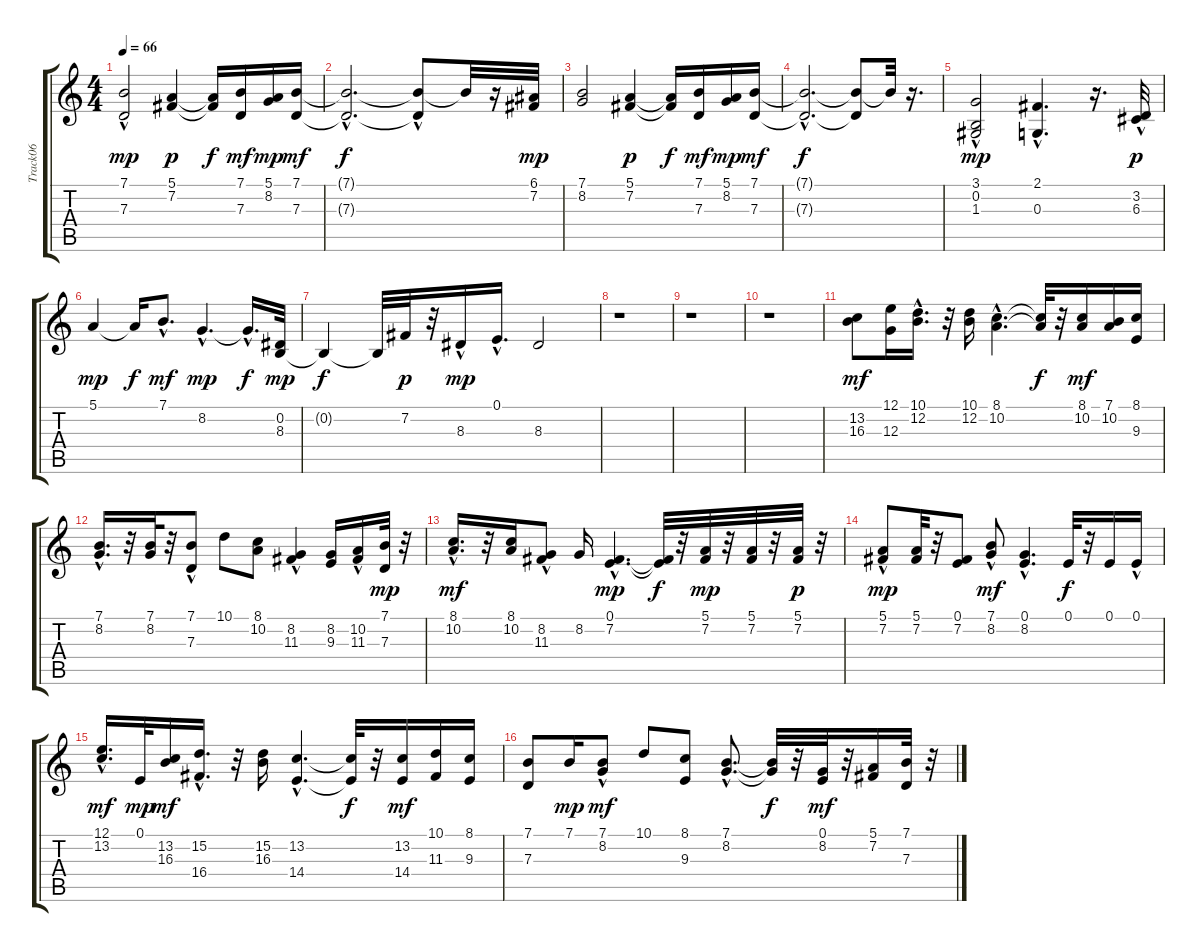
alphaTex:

\track ("Track06" "Track06") {instrument acousticgrandpiano}
\staff {score tabs}
\tuning (E4 B3 G3 D3 A2 E2) {hide}
\ts (4 4)
\tempo 66
\clef g2
\ks c
(7.1 7.3{hac}).2{dy mp} (5.1 7.2).4{dy p} (5.1{t} 7.2{t}).16{dy f} (7.1 7.3).16{dy mf} (5.1 8.2).16{dy mp} (7.1 7.3).16{dy mf} |
(7.1{hac t} 7.3{hac t}).2{d dy f} (7.1{t} 7.3{hac t}).8 7.1{t}.32 r.16 (6.1 7.2).32{dy mp} |
(7.1 8.2).2 (5.1 7.2).4{dy p} (5.1{t} 7.2{t}).16{dy f} (7.1 7.3).16{dy mf} (5.1 8.2).16{dy mp} (7.1 7.3).16{dy mf} |
(7.1{hac t} 7.3{hac t}).2{d dy f} (7.1{t} 7.3{t}).8 7.1{t}.32 r.16{d} |
(3.1 0.2{hac} 1.3{hac}).2{dy mp} (2.1{hac} 0.3{hac}).4{d} r.16{d} (3.2{hac} 6.3{hac}).32{dy p} |
5.1.4{dy mp} 5.1{t}.16{dy f} 7.1{hac}.8{d dy mf} 8.2{hac}.4{d dy mp} 8.2{hac t}.16{d dy f} (0.2 8.3).32{dy mp} |
0.2{t}.4{dy f} 0.2{t}.32 7.2.32{dy p} r.32 8.3{hac}.16{dy mp} 0.1{hac}.16{d} 8.3.2 |
r.1 |
r.1 |
r.1 |
(13.2 16.3).8{dy mf} (12.1 12.3).16 (10.1{hac} 12.2{hac}).16{d} r.32 (10.1 12.2).16 (8.1{hac} 10.2{hac}).4{d} (8.1{t} 10.2{t}).32{dy f} r.32 (8.1 10.2).16{dy mf} (7.1 10.2).16 (8.1 9.3).16 |
(7.1{hac} 8.2{hac}).16{d} r.32 (7.1 8.2).32 r.32 (7.1 7.3{hac}).8 10.1.8 (8.1 10.2).8 (8.2{hac} 11.3).4 (8.2 9.3).16 (10.2{hac} 11.3).16 (7.1 7.3).32{dy mp} r.32 |
(8.1{hac} 10.2{hac}).16{d dy mf} r.32 (8.1 10.2).16 (8.2{hac} 11.3{hac}).8 8.2.16 (0.1{hac} 7.2{hac}).4{d dy mp} (0.1{t} 7.2{t}).32{dy f} r.32 (5.1 7.2).32{dy mp} r.32 (5.1 7.2).32 r.32 (5.1 7.2).32{dy p} r.32 |
(5.1{hac} 7.2).8{dy mp} (5.1 7.2).32 r.32 (0.1 7.2).8 (7.1 8.2{hac}).8{dy mf} (0.1{hac} 8.2{hac}).4{d} 0.1.32{dy f} r.32 0.1.16 0.1{hac}.16 |
(12.1{hac} 13.2{hac}).16{d dy mf} 0.1.32{dy mp} (13.2 16.3).16{dy mf} (15.2{hac} 16.4{hac}).16{d} r.32 (15.2 16.3).16 (13.2{hac} 14.4{hac}).4{d} (13.2{t} 14.4{t}).32{dy f} r.32 (13.2 14.4).16{dy mf} (10.1 11.3).16 (8.1 9.3).16 |
(7.1 7.3).8 7.1.16{dy mp} (7.1 8.2{hac}).8{dy mf} 10.1.8 (8.1 9.3).8 (7.1{hac} 8.2{hac}).8{d} (7.1{t} 8.2{t}).32{dy f} r.32 (0.1 8.2).32{dy mf} r.32 (5.1 7.2).16 (7.1 7.3).32 r.32
